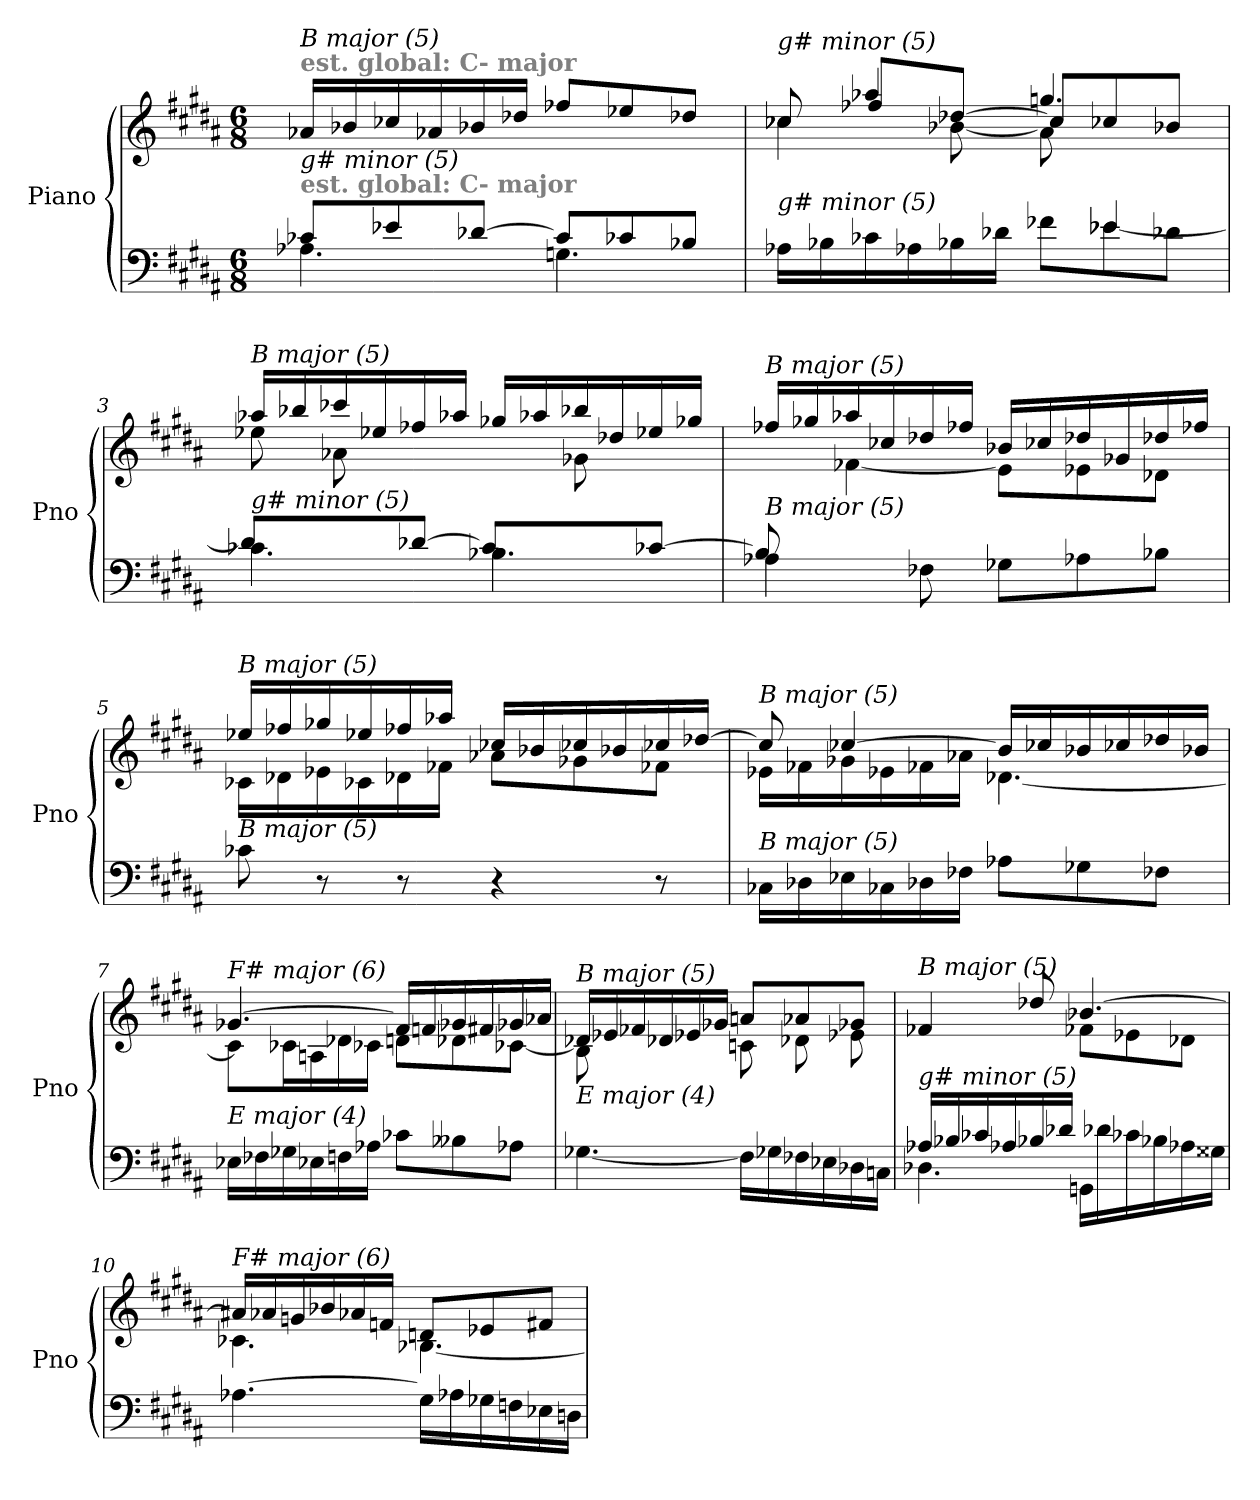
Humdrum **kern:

**kern	**kern
*part1	*part1
*staff2	*staff1
*I"Piano	*
*I'Pno	*
*clefF4	*clefG2
*k[f#c#g#d#a#]	*k[f#c#g#d#a#]
*M6/8	*M6/8
=1	=1
*^	*
!	!	!LO:TX:a:B:color=#808080:t=est. global&colon; C- major
!	!	!LO:TX:i:t=B major (5)
!LO:TX:a:B:color=#808080:t=est. global&colon; C- major	!	!
!LO:TX:i:t=g# minor (5)	!	!
8c-Xi/L	4.A-Xi\	16a-Xi/LL
.	.	16b-Xi/
8e-Xi/	.	16cc-Xi/
.	.	16a-Xi/
[8d-Xi/J	.	16b-Xi/
.	.	16dd-Xi/JJ
8c#/L]	4.Gni\	8ff-Xi/L
8c-Xi/	.	8ee-Xi/
8B-Xi/J	.	8dd-Xi/J
=2	=2	=2
*^	*	*^
*	*	*^	*	*^
*	*	*	*	*	*	*^
!	!	!	!	!LO:TX:i:t=g# minor (5)	!	!	!
!LO:TX:i:t=g# minor (5)	!	!	!	!	!	!	!
2ryy	8ryy	16A-Xi\LL	2ryy	8cc-Xi/	4cc-Xi\	8ryy	2ryy
.	.	16B-Xi\	.	.	.	.	.
.	2ryy	16c-Xi\	.	4aa-Xi/	.	8ff-Xi/L	.
.	.	16A-Xi\	.	.	.	.	.
.	.	16B-Xi\	.	.	[8b-Xi\	[8dd-Xi/J	.
.	.	16d-Xi\JJ	.	.	.	.	.
.	.	8f-Xi\L	.	4.ggni/	8a#\]	8cc#/L]	.
4ryy	.	8e-Xi\	[4e-Xi/	.	4ryy	8cc-Xi/	4ryy
.	8ryy	8d-Xi\J	.	.	.	8b-Xi/J	.
*	*	*v	*v	*	*	*	*
*	*	*	*	*	*v	*v
=3	=3	=3	=3	=3	=3
!	!	!	!LO:TX:i:t=B major (5)	!	!
!LO:TX:i:t=g# minor (5)	!	!	!	!	!
8ryy	4.c-Xi\	8d#/L]	16aa-Xi/LL	8ee-Xi\	8ryy
.	.	.	16bb-Xi/	.	.
2ryy	.	8ryy	16ccc-Xi/	2ryy	8a-Xi\
.	.	.	16ee-Xi/	.	.
.	.	[8d-Xi/J	16ff-Xi/	.	4ryy
.	.	.	16aa-Xi/JJ	.	.
.	4.B-Xi\	8c#/L]	16gg-Xi/LL	.	.
.	.	.	16aa-Xi/	.	.
.	.	8ryy	16bb-Xi/	.	8g-Xi\
.	.	.	16dd-Xi/	.	.
8ryy	.	[8c-Xi/J	16ee-Xi/	8ryy	8ryy
.	.	.	16gg-Xi/JJ	.	.
*	*v	*v	*	*	*
*	*	*	*v	*v
=4	=4	=4	=4
!	!	!LO:TX:i:t=B major (5)	!
!LO:TX:i:t=B major (5)	!	!	!
4A-Xi\	8B/]	16ff-Xi/LL	8ryy
.	.	16gg-Xi/	.
.	2ryy	16aa-Xi/	[4f-Xi\
.	.	16cc-Xi/	.
8F-Xi\	.	16dd-Xi/	.
.	.	16ff-Xi/JJ	.
8G-Xi\L	.	16b-Xi/LL	8e\L]
.	.	16cc-Xi/	.
8A-Xi\	.	16dd-Xi/	8e-Xi\
.	.	16g-Xi/	.
8B-Xi\J	8ryy	16dd-Xi/	8d-Xi\J
.	.	16ff-Xi/JJ	.
*v	*v	*	*
!!LO:LB:g=z	!!
=5	=5	=5
!	!LO:TX:i:t=B major (5)	!
!LO:TX:i:t=B major (5)	!	!
8c-Xi\	16ee-Xi/LL	16c-Xi\LL
.	16ff-Xi/	16d-Xi\
8r	16gg-Xi/	16e-Xi\
.	16ee-Xi/	16c-Xi\
8r	16ff-Xi/	16d-Xi\
.	16aa-Xi/JJ	16f-Xi\JJ
4r	16cc-Xi/LL	8a-Xi\L
.	16b-Xi/	.
.	16cc-Xi/	8g-Xi\
.	16b-Xi/	.
8r	16cc-Xi/	8f-Xi\J
.	[16dd-Xi/JJ	.
=6	=6	=6
!	!LO:TX:i:t=B major (5)	!
!LO:TX:i:t=B major (5)	!	!
16C-Xi\LL	8cc#/]	16e-Xi\LL
16D-Xi\	.	16f-Xi\
16E-Xi\	[4cc-Xi/	16g-Xi\
16C-Xi\	.	16e-Xi\
16D-Xi\	.	16f-Xi\
16F-Xi\JJ	.	16a-Xi\JJ
8A-Xi\L	16b/LL]	[4.d-Xi\
.	16cc-Xi/	.
8G-Xi\	16b-Xi/	.
.	16cc-Xi/	.
8F-Xi\J	16dd-Xi/	.
.	16b-Xi/JJ	.
=7	=7	=7
!	!LO:TX:i:t=F# major (6)	!
!LO:TX:i:t=E major (4)	!	!
16E-Xi\LL	[4.g-Xi/	8c#\L]
16F-Xi\	.	.
16G-Xi\	.	16c-Xi\L
16E-Xi\	.	16An\
16Fni\	.	16d-Xi\
16A-Xi\JJ	.	16c-Xi\JJ
8c-Xi\L	16f#/LL]	8dn\L
.	16fni/	.
8B--Xj\	16g-Xi/	8d-Xi\
.	16f#i/	.
8A-Xi\J	16g-Xi/	[8c-Xi\J
.	16a-Xi/JJ	.
!!LO:LB:g=z	!!
=8	=8	=8
*^	*	*
!	!	!LO:TX:i:t=B major (5)	!
!LO:TX:i:t=E major (4)	!	!	!
8ryy	[4.G-Xi\	16d-Xi/LL	8B\L]
.	.	16e-Xi/	.
16An/L	.	16f-Xi/	4ryy
16G#Z/	.	16d-Xi/	.
16A/	.	16e-Xi/	.
16G-Xi/JJ	.	16g-Xi/JJ	.
4.ryy	16F#\LL]	8an/L	8cni\L
.	16G-Xi\	.	.
.	16F-Xi\	8a-Xi/	8d-Xi\
.	16E-Xi\	.	.
.	16D-Xi\	8g-Xi/J	8e-Xi\J
.	16Cni\JJ	.	.
=9	=9	=9	=9
!	!	!LO:TX:i:t=B major (5)	!
!LO:TX:i:t=g# minor (5)	!	!	!
16A-Xi/LL	4.D-Xi\	4f-Xi/	4.ryy
16B-Xi/	.	.	.
16c-Xi/	.	.	.
16A-Xi/	.	.	.
16B-Xi/	.	8dd-Xi/	.
16d-Xi/JJ	.	.	.
4.ryy	16GGni\LL	[4.b-Xi/	8f-Xi\L
.	16d-Xi\	.	.
.	16c-Xi\	.	8e-Xi\
.	16B-Xi\	.	.
.	16A-Xi\	.	8d-Xi\J
.	16G##Xi\JJ	.	.
=10	=10	=10	=10
!	!	!LO:TX:i:t=F# major (6)	!
!LO:TX:i:t=d# minor (6)	!	!	!
*v	*v	*	*
[4.A-Xi\	16a#X/LL]	4.c-Xi\
.	16a-Xi/	.
.	16gni/	.
.	16b-Xi/	.
.	16a-Xi/	.
.	16fni/JJ	.
16G#\LL]	8dni/L	[4.B-Xi\
16A-Xi\	.	.
16G-Xi\	8e-Xi/	.
16Fni\	.	.
16E-Xi\	8f#Xi/J	.
16Dni\JJ	.	.
*	*v	*v
=	=
*-	*-
